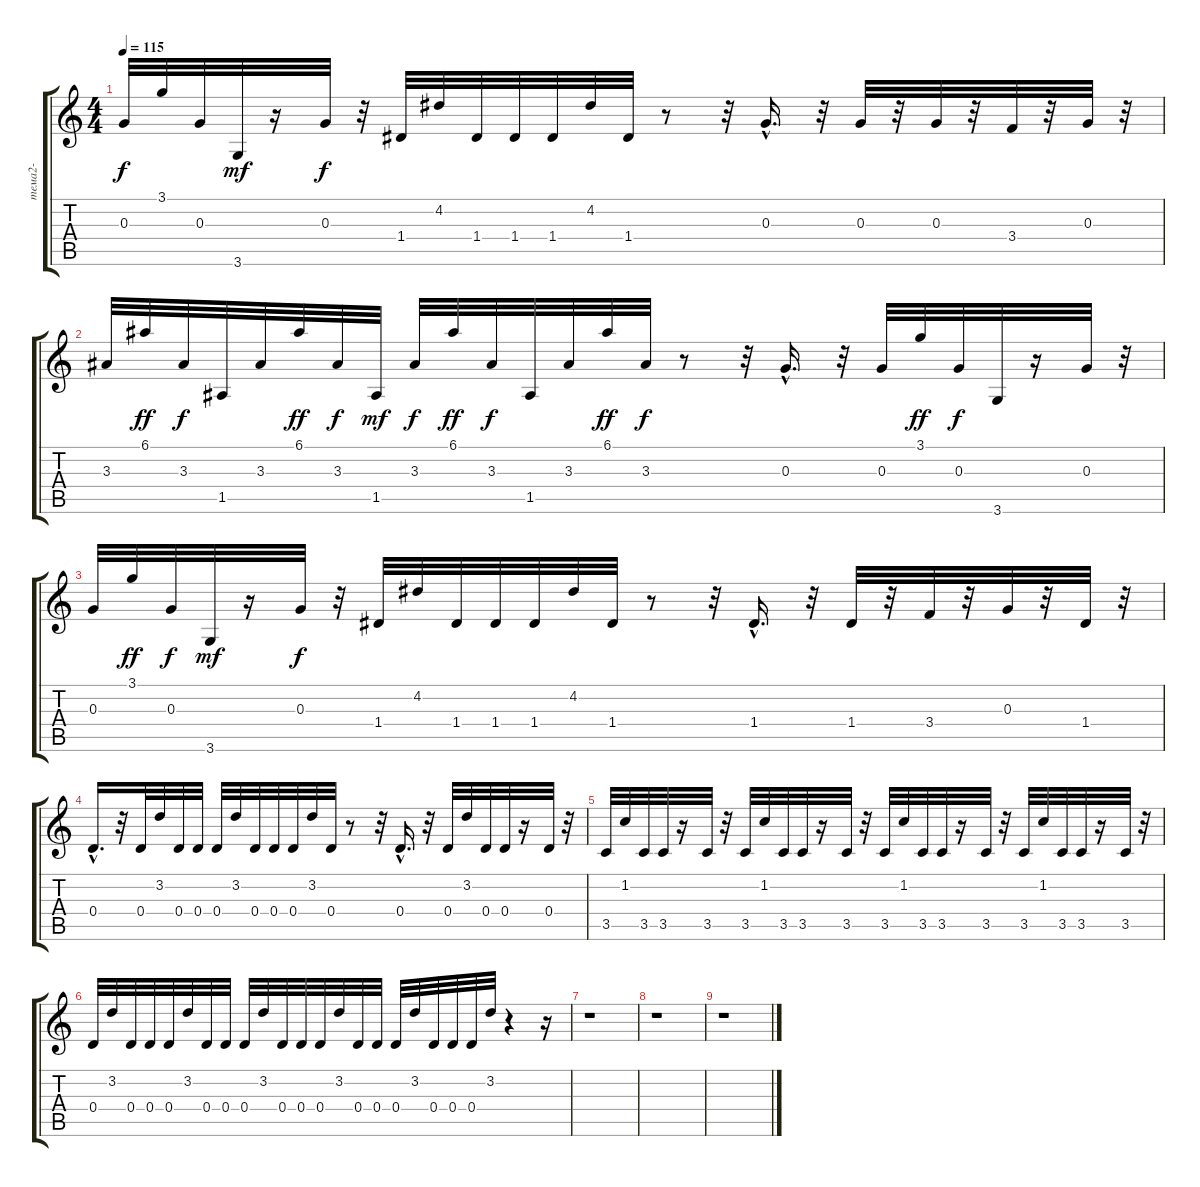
\track ("тема2-" "тема2-") {instrument distortionguitar}
\staff {score tabs}
\tuning (E4 B3 G3 D3 A2 E2) {hide}
\ts (4 4)
\tempo 115
\clef g2
\ks c
0.3.32{dy f} 3.1.32 0.3.32 3.6.32{dy mf} r.16 0.3.32{dy f} r.32 1.4.32 4.2.32 1.4.32 1.4.32 1.4.32 4.2.32 1.4.32 r.8 r.32 0.3{hac}.16{d} r.32 0.3.32 r.32 0.3.32 r.32 3.4.32 r.32 0.3.32 r.32 |
3.3.32 6.1.32{dy ff} 3.3.32{dy f} 1.5.32 3.3.32 6.1.32{dy ff} 3.3.32{dy f} 1.5.32{dy mf} 3.3.32{dy f} 6.1.32{dy ff} 3.3.32{dy f} 1.5.32 3.3.32 6.1.32{dy ff} 3.3.32{dy f} r.8 r.32 0.3{hac}.16{d} r.32 0.3.32 3.1.32{dy ff} 0.3.32{dy f} 3.6.32 r.16 0.3.32 r.32 |
0.3.32 3.1.32{dy ff} 0.3.32{dy f} 3.6.32{dy mf} r.16 0.3.32{dy f balance 0} r.32 1.4.32 4.2.32 1.4.32 1.4.32 1.4.32 4.2.32 1.4.32 r.8 r.32 1.4{hac}.16{d} r.32 1.4.32 r.32 3.4.32 r.32 0.3.32 r.32 1.4.32 r.32 |
0.4{hac}.16{d} r.32 0.4.32 3.2.32 0.4.32 0.4.32 0.4.32 3.2.32 0.4.32 0.4.32 0.4.32 3.2.32 0.4.32 r.8 r.32 0.4{hac}.16{d} r.32 0.4.32 3.2.32 0.4.32 0.4.32 r.16 0.4.32 r.32 |
3.5.32 1.2.32 3.5.32 3.5.32 r.16 3.5.32 r.32 3.5.32 1.2.32 3.5.32 3.5.32 r.16 3.5.32 r.32 3.5.32 1.2.32 3.5.32 3.5.32 r.16 3.5.32 r.32 3.5.32 1.2.32 3.5.32 3.5.32 r.16 3.5.32 r.32 |
0.4.32 3.2.32 0.4.32 0.4.32 0.4.32 3.2.32 0.4.32 0.4.32 0.4.32 3.2.32 0.4.32 0.4.32 0.4.32 3.2.32 0.4.32 0.4.32 0.4.32 3.2.32 0.4.32 0.4.32 0.4.32 3.2.32 r.4 r.16 |
r.1 |
r.1 |
r.1
